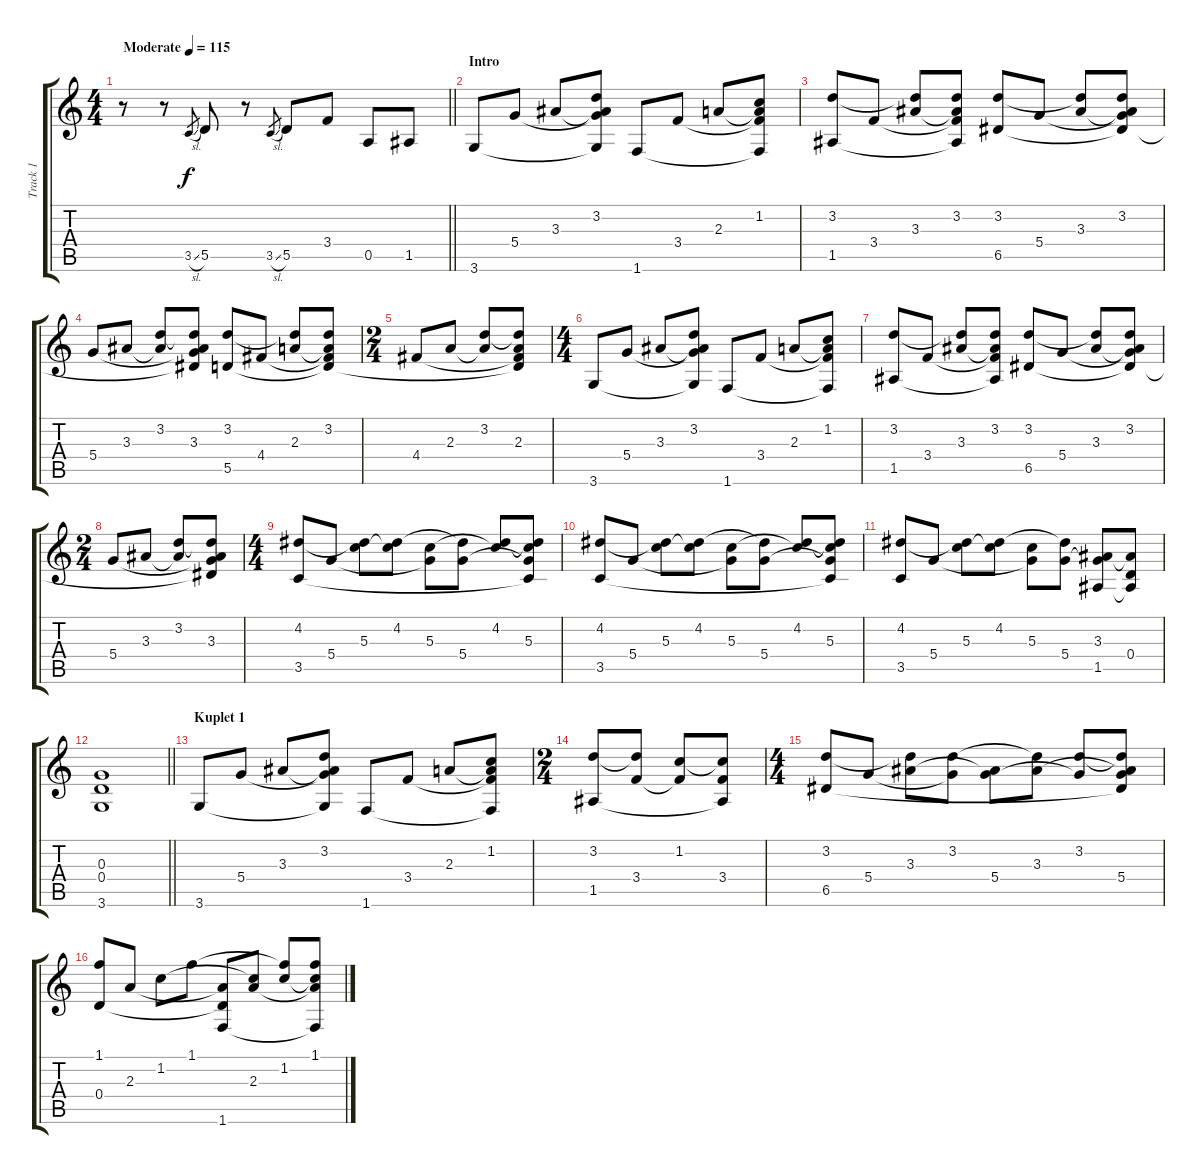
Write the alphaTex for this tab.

\track ("Track 1" "Track 1") {instrument acousticguitarsteel}
\staff {score tabs}
\tuning (E4 B3 G3 D3 A2 E2) {hide}
\ts (4 4)
\tempo (115 "Moderate")
\clef g2
\barLineRight lightlight
\ks c
r.8{dy f instrument acousticguitarsteel} r.8 3.5{sl}.8{gr} 5.5.8 r.8 3.5{sl}.8{gr} 5.5.8 3.4.8 0.5.8 1.5.8 |
\section ("" "Intro")
3.6.8 5.4.8 3.3.8 (3.2 3.3{t} 5.4{t} 3.6{t}).8 1.6.8 3.4.8 2.3.8 (1.2 2.3{t} 3.4{t} 1.6{t}).8 |
(3.2 1.5).8 3.4.8 (3.2{t} 3.3).8 (3.2 3.3{t} 3.4{t} 1.5{t}).8 (3.2 6.5).8 5.4.8 (3.2{t} 3.3).8 (3.2 3.3{t} 5.4{t} 6.5{t}).8 |
5.4.8 3.3.8 (3.2 3.3{t}).8 (3.2{t} 3.3 5.4{t} 6.5{t}).8 (3.2 5.5).8 4.4.8 (3.2{t} 2.3).8 (3.2 2.3{t} 4.4{t} 5.5{t}).8 |
\ts (2 4)
4.4.8 2.3.8 (3.2 2.3{t}).8 (3.2{t} 2.3 4.4{t} 5.5{t}).8 |
\ts (4 4)
3.6.8 5.4.8 3.3.8 (3.2 3.3{t} 5.4{t} 3.6{t}).8 1.6.8 3.4.8 2.3.8 (1.2 2.3{t} 3.4{t} 1.6{t}).8 |
(3.2 1.5).8 3.4.8 (3.2{t} 3.3).8 (3.2 3.3{t} 3.4{t} 1.5{t}).8 (3.2 6.5).8 5.4.8 (3.2{t} 3.3).8 (3.2 3.3{t} 5.4{t} 6.5{t}).8 |
\ts (2 4)
5.4.8 3.3.8 (3.2 3.3{t}).8 (3.2{t} 3.3 5.4{t} 6.5{t}).8 |
\ts (4 4)
(4.2 3.5).8 5.4.8 (4.2{t} 5.3).8 (4.2 5.3{t}).8 (5.3 5.4{t}).8 (4.2{t} 5.4).8 (4.2 5.3{t}).8 (4.2{t} 5.3 5.4{t} 3.5{t}).8 |
(4.2 3.5).8 5.4.8 (4.2{t} 5.3).8 (4.2 5.3{t}).8 (5.3 5.4{t}).8 (4.2{t} 5.4).8 (4.2 5.3{t}).8 (4.2{t} 5.3 5.4{t} 3.5{t}).8 |
(4.2 3.5).8 5.4.8 (4.2{t} 5.3).8 (4.2 5.3{t}).8 (5.3 5.4{t}).8 (4.2{t} 5.4).8 (3.3 5.4{t} 1.5).8 (3.3{t} 0.4 1.5{t}).8 |
\barLineRight lightlight
(0.3 0.4 3.6).1 |
\section ("" "Kuplet 1")
3.6.8 5.4.8 3.3.8 (3.2 3.3{t} 5.4{t} 3.6{t}).8 1.6.8 3.4.8 2.3.8 (1.2 2.3{t} 3.4{t} 1.6{t}).8 |
\ts (2 4)
(3.2 1.5).8 (3.2{t} 3.4).8 (1.2 3.4{t}).8 (1.2{t} 3.4 1.5{t}).8 |
\ts (4 4)
(3.2 6.5).8 5.4.8 (3.2{t} 3.3).8 (3.2 5.4{t}).8 (3.3{t} 5.4).8 (3.2{t} 3.3).8 (3.2 5.4{t}).8 (3.2{t} 3.3{t} 5.4 6.5{t}).8 |
(1.1 0.4).8 2.3.8 1.2.8 1.1.8 (2.3{t} 0.4{t} 1.6).8 (1.2{t} 2.3).8 (1.1{t} 1.2).8 (1.1 1.2{t} 2.3{t} 1.6{t}).8
